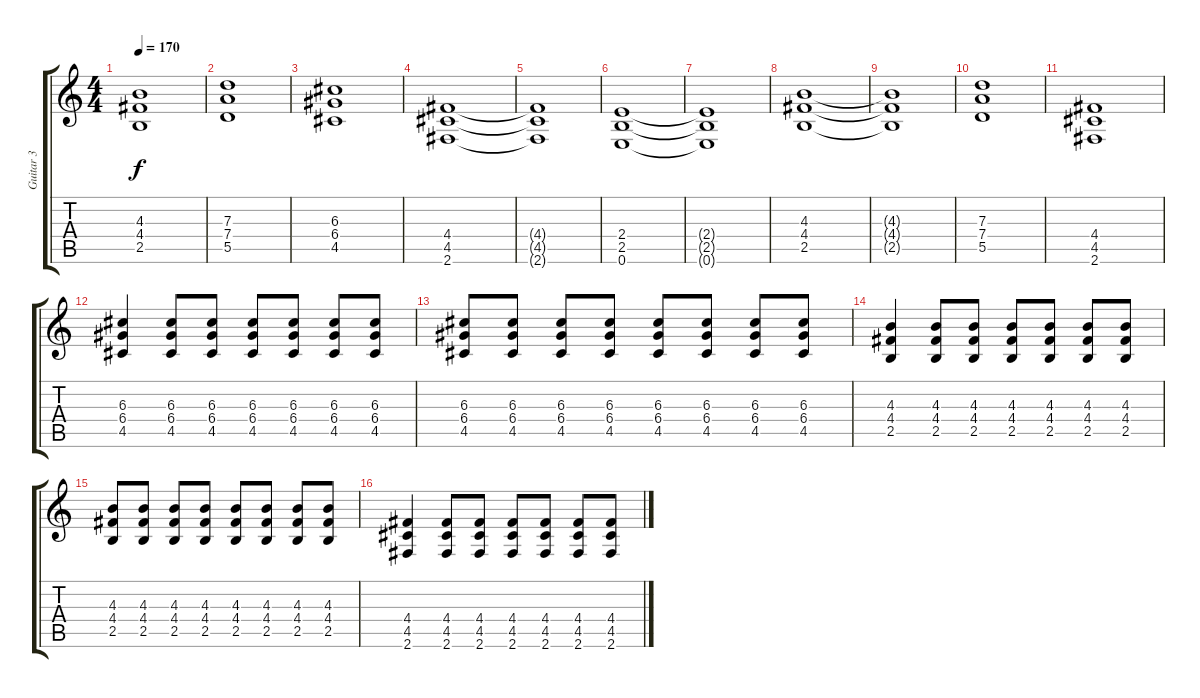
\track ("Guitar 3" "Guitar 3") {instrument overdrivenguitar}
\staff {score tabs}
\tuning (E4 B3 G3 D3 A2 E2) {hide}
\ts (4 4)
\tempo 170
\clef g2
\ks c
(4.3{t} 4.4{t} 2.5{t}).1{dy f} |
(7.3 7.4 5.5).1 |
(6.3 6.4 4.5).1 |
(4.4 4.5 2.6).1 |
(4.4{t} 4.5{t} 2.6{t}).1 |
(2.4 2.5 0.6).1 |
(2.4{t} 2.5{t} 0.6{t}).1 |
(4.3 4.4 2.5).1 |
(4.3{t} 4.4{t} 2.5{t}).1 |
(7.3 7.4 5.5).1 |
(4.4 4.5 2.6).1 |
(6.3 6.4 4.5).4 (6.3 6.4 4.5).8 (6.3 6.4 4.5).8 (6.3 6.4 4.5).8 (6.3 6.4 4.5).8 (6.3 6.4 4.5).8 (6.3 6.4 4.5).8 |
(6.3 6.4 4.5).8 (6.3 6.4 4.5).8 (6.3 6.4 4.5).8 (6.3 6.4 4.5).8 (6.3 6.4 4.5).8 (6.3 6.4 4.5).8 (6.3 6.4 4.5).8 (6.3 6.4 4.5).8 |
(4.3 4.4 2.5).4 (4.3 4.4 2.5).8 (4.3 4.4 2.5).8 (4.3 4.4 2.5).8 (4.3 4.4 2.5).8 (4.3 4.4 2.5).8 (4.3 4.4 2.5).8 |
(4.3 4.4 2.5).8 (4.3 4.4 2.5).8 (4.3 4.4 2.5).8 (4.3 4.4 2.5).8 (4.3 4.4 2.5).8 (4.3 4.4 2.5).8 (4.3 4.4 2.5).8 (4.3 4.4 2.5).8 |
(4.4 4.5 2.6).4 (4.4 4.5 2.6).8 (4.4 4.5 2.6).8 (4.4 4.5 2.6).8 (4.4 4.5 2.6).8 (4.4 4.5 2.6).8 (4.4 4.5 2.6).8
